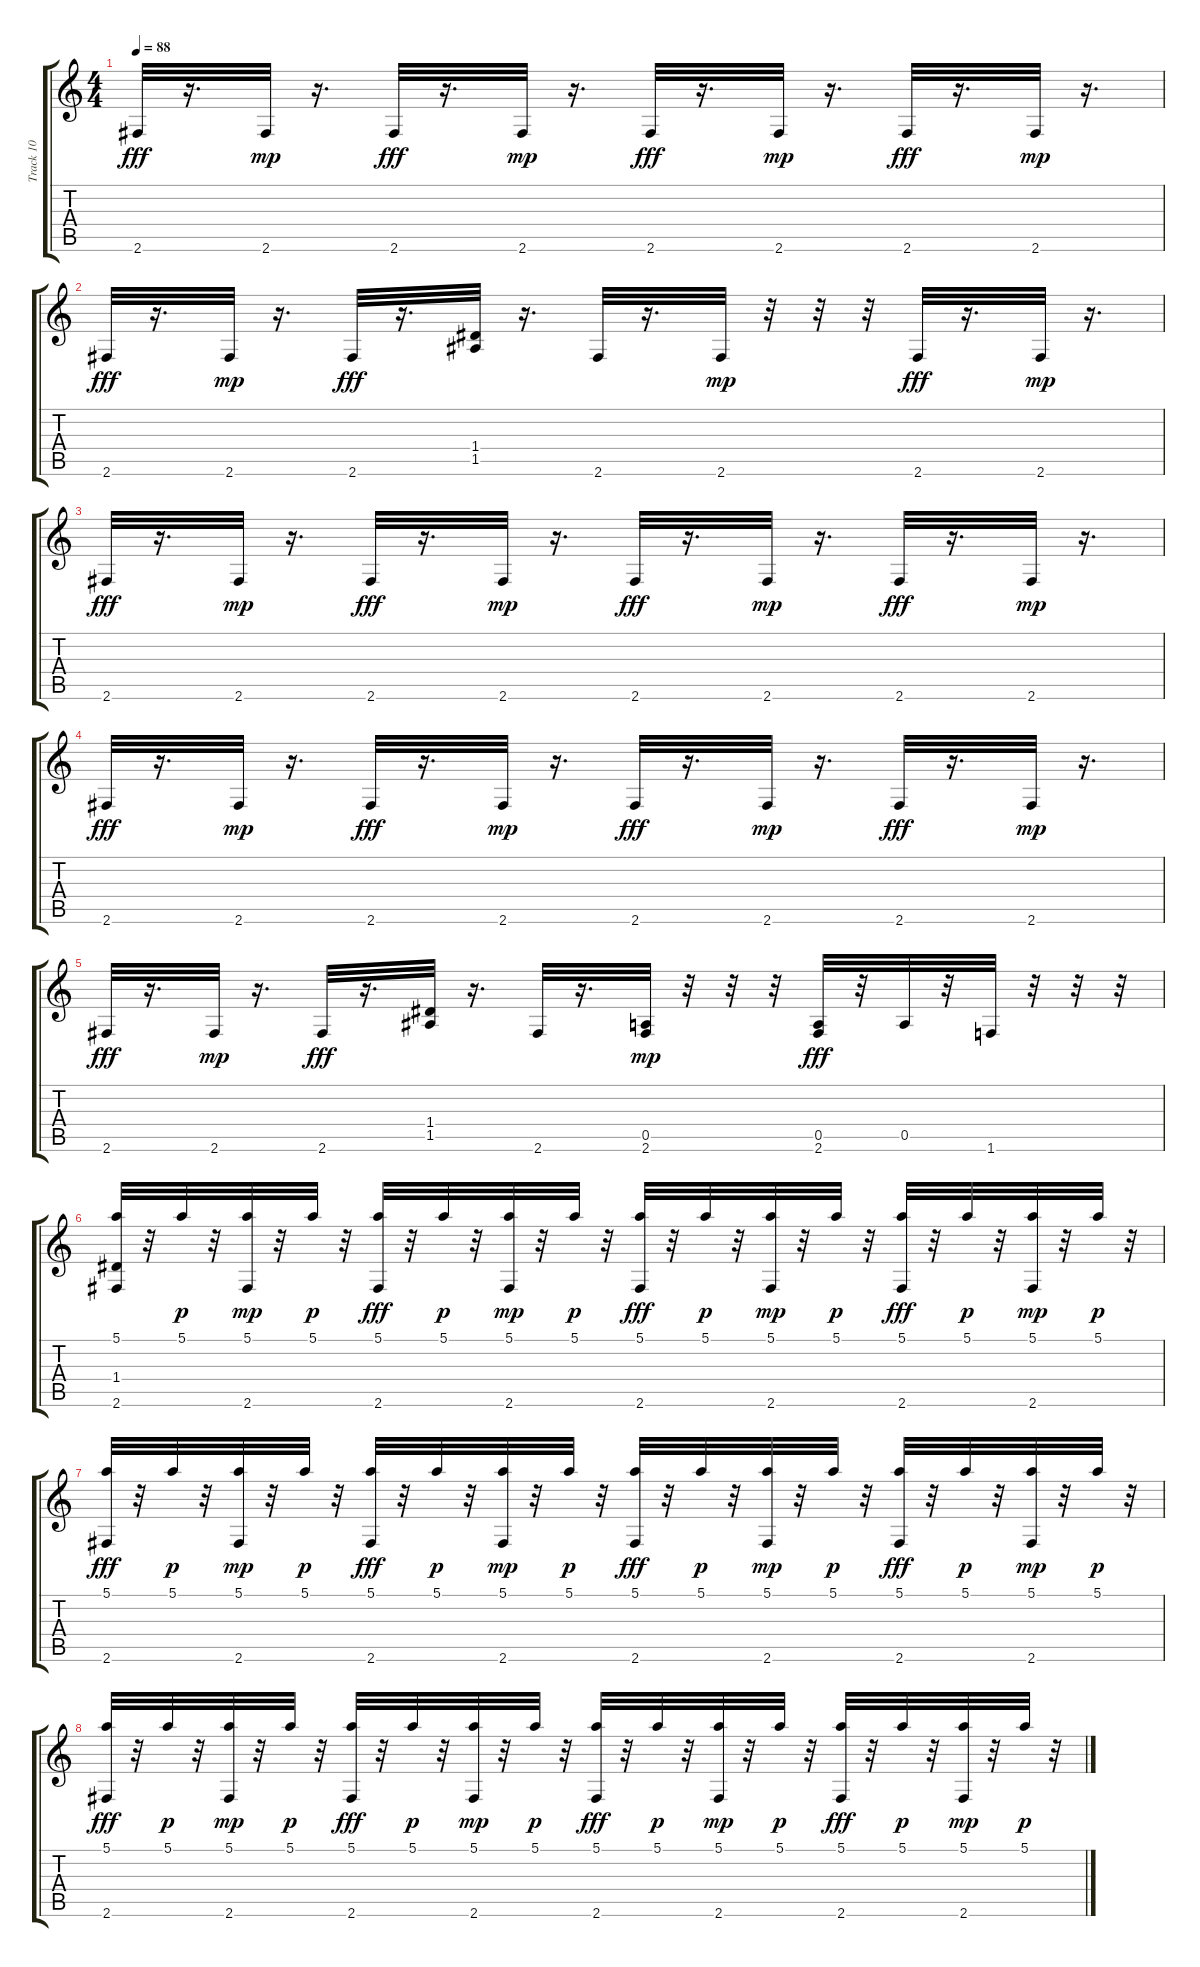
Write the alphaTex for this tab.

\track ("Track 10" "Track 10") {instrument acousticguitarsteel}
\staff {score tabs}
\tuning (E4 B3 G3 D3 A2 E2) {hide}
\ts (4 4)
\tempo 88
\clef g2
\ks c
2.6.32{dy fff} r.16{d} 2.6.32{dy mp} r.16{d} 2.6.32{dy fff} r.16{d} 2.6.32{dy mp} r.16{d} 2.6.32{dy fff} r.16{d} 2.6.32{dy mp} r.16{d} 2.6.32{dy fff} r.16{d} 2.6.32{dy mp} r.16{d} |
2.6.32{dy fff} r.16{d} 2.6.32{dy mp} r.16{d} 2.6.32{dy fff} r.16{d} (1.4 1.5).32 r.16{d} 2.6.32 r.16{d} 2.6.32{dy mp} r.32 r.32 r.32 2.6.32{dy fff} r.16{d} 2.6.32{dy mp} r.16{d} |
2.6.32{dy fff} r.16{d} 2.6.32{dy mp} r.16{d} 2.6.32{dy fff} r.16{d} 2.6.32{dy mp} r.16{d} 2.6.32{dy fff} r.16{d} 2.6.32{dy mp} r.16{d} 2.6.32{dy fff} r.16{d} 2.6.32{dy mp} r.16{d} |
2.6.32{dy fff} r.16{d} 2.6.32{dy mp} r.16{d} 2.6.32{dy fff} r.16{d} 2.6.32{dy mp} r.16{d} 2.6.32{dy fff} r.16{d} 2.6.32{dy mp} r.16{d} 2.6.32{dy fff} r.16{d} 2.6.32{dy mp} r.16{d} |
2.6.32{dy fff} r.16{d} 2.6.32{dy mp} r.16{d} 2.6.32{dy fff} r.16{d} (1.4 1.5).32 r.16{d} 2.6.32 r.16{d} (0.5 2.6).32{dy mp} r.32 r.32 r.32 (0.5 2.6).32{dy fff} r.32 0.5.32 r.32 1.6.32 r.32 r.32 r.32 |
(5.1 1.4 2.6).32 r.32 5.1.32{dy p} r.32 (5.1 2.6).32{dy mp} r.32 5.1.32{dy p} r.32 (5.1 2.6).32{dy fff} r.32 5.1.32{dy p} r.32 (5.1 2.6).32{dy mp} r.32 5.1.32{dy p} r.32 (5.1 2.6).32{dy fff} r.32 5.1.32{dy p} r.32 (5.1 2.6).32{dy mp} r.32 5.1.32{dy p} r.32 (5.1 2.6).32{dy fff} r.32 5.1.32{dy p} r.32 (5.1 2.6).32{dy mp} r.32 5.1.32{dy p} r.32 |
(5.1 2.6).32{dy fff} r.32 5.1.32{dy p} r.32 (5.1 2.6).32{dy mp} r.32 5.1.32{dy p} r.32 (5.1 2.6).32{dy fff} r.32 5.1.32{dy p} r.32 (5.1 2.6).32{dy mp} r.32 5.1.32{dy p} r.32 (5.1 2.6).32{dy fff} r.32 5.1.32{dy p} r.32 (5.1 2.6).32{dy mp} r.32 5.1.32{dy p} r.32 (5.1 2.6).32{dy fff} r.32 5.1.32{dy p} r.32 (5.1 2.6).32{dy mp} r.32 5.1.32{dy p} r.32 |
(5.1 2.6).32{dy fff} r.32 5.1.32{dy p} r.32 (5.1 2.6).32{dy mp} r.32 5.1.32{dy p} r.32 (5.1 2.6).32{dy fff} r.32 5.1.32{dy p} r.32 (5.1 2.6).32{dy mp} r.32 5.1.32{dy p} r.32 (5.1 2.6).32{dy fff} r.32 5.1.32{dy p} r.32 (5.1 2.6).32{dy mp} r.32 5.1.32{dy p} r.32 (5.1 2.6).32{dy fff} r.32 5.1.32{dy p} r.32 (5.1 2.6).32{dy mp} r.32 5.1.32{dy p} r.32
